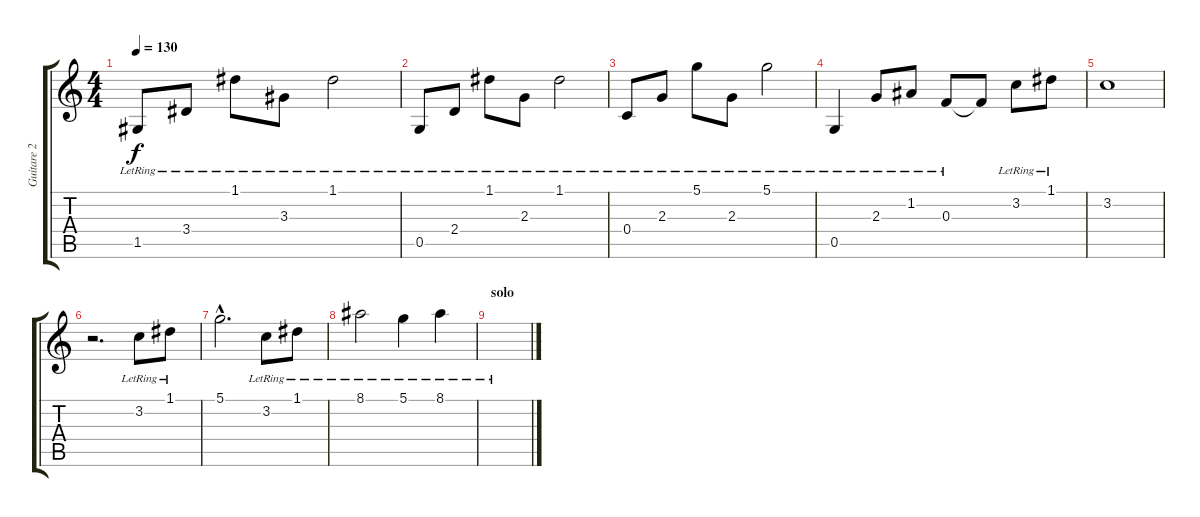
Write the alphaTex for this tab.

\track ("Guitare 2" "Guitare 2") {instrument acousticguitarsteel}
\staff {score tabs}
\tuning (D4 A3 F3 C3 G2 C2) {hide}
\ts (4 4)
\tempo 130
\clef g2
\ks c
1.5{lr}.8{dy f} 3.4{lr}.8 1.1{lr}.8 3.3{lr}.8 1.1{lr}.2 |
0.5{lr}.8 2.4{lr}.8 1.1{lr}.8 2.3{lr}.8 1.1{lr}.2 |
0.4{lr}.8 2.3{lr}.8 5.1{lr}.8 2.3{lr}.8 5.1{lr}.2 |
0.5{lr}.4 2.3{lr}.8 1.2{lr}.8 0.3{lr}.8 0.3{t}.8 3.2{lr}.8 1.1{lr}.8 |
3.2.1 |
r.2{d} 3.2{lr}.8 1.1{lr}.8 |
5.1{hac}.2{d} 3.2{lr}.8 1.1{lr}.8 |
8.1{lr}.2 5.1{lr}.4 8.1{lr}.4 |
\section ("" "solo")
